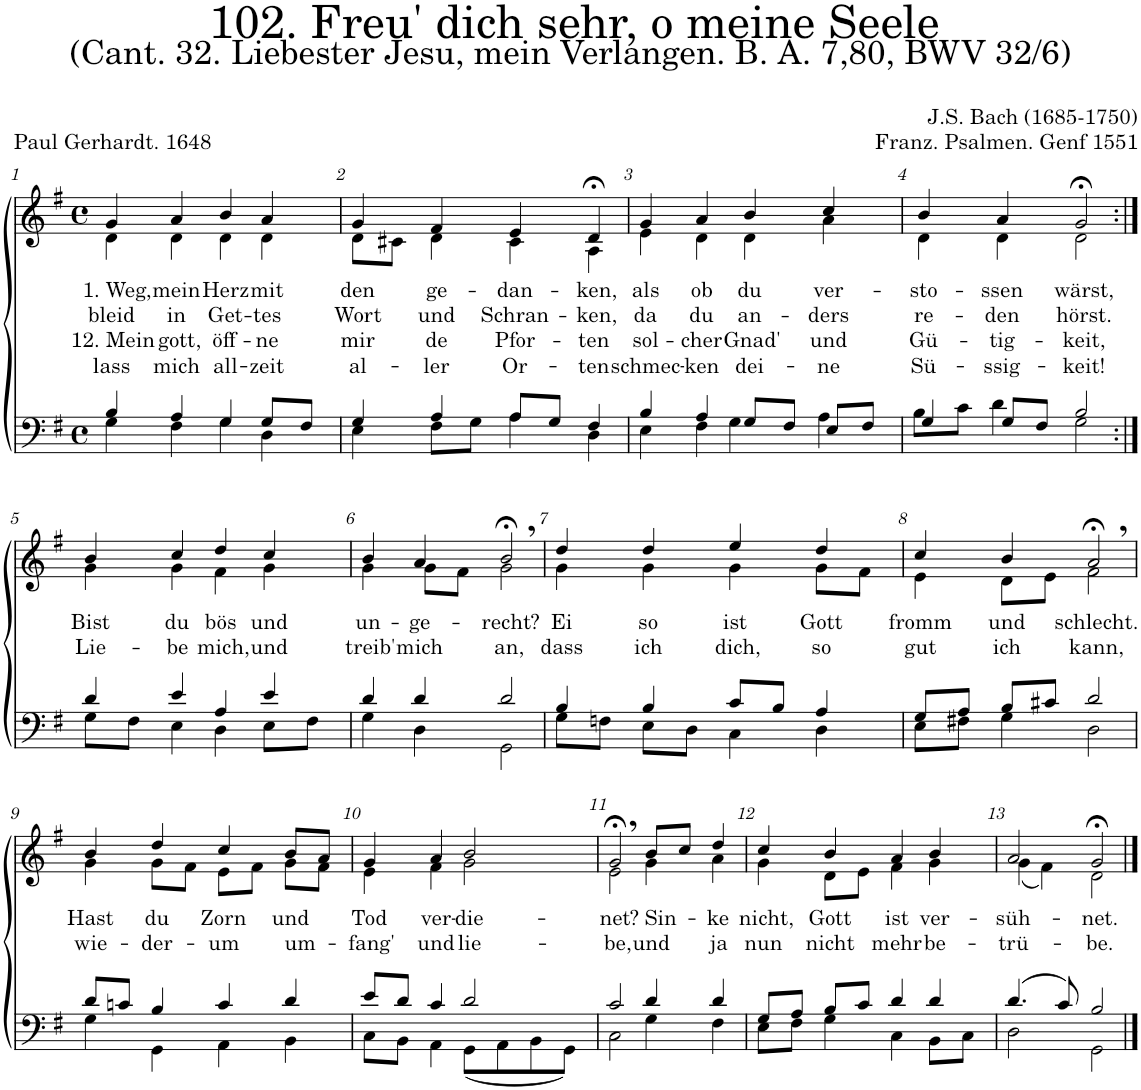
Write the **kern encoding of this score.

**kern	**kern	**text	**text	**text	**text
*part2	*part1	*part1	*part1	*part1	*part1
*staff2	*staff1	*staff1	*staff1	*staff1	*staff1
*I"Tenor/Bass	*I"Soprano/Alto	*	*	*	*
*clefF4	*clefG2	*	*	*	*
*k[f#]	*k[f#]	*	*	*	*
*M4/4	*M4/4	*	*	*	*
*met(c)	*met(c)	*	*	*	*
=1	=1	=1	=1	=1	=1
*^	*	*	*	*	*
!	!	!	!LO:LY:b	!LO:LY:b	!LO:LY:b	!LO:LY:b
*	*	*^	*	*	*	*
4B/	4G\	4g;</	4d\	1. Weg,	bleid	12. Mein	lass
!	!	!	!	!LO:LY:b	!LO:LY:b	!LO:LY:b	!LO:LY:b
4A/	4F#\	4a/	4d\	mein	in	gott,	mich
!	!	!	!	!LO:LY:b	!LO:LY:b	!LO:LY:b	!LO:LY:b
4G/	4G\	4b/	4d\	Herz	Get-	öff-	all-
!	!	!	!	!LO:LY:b	!LO:LY:b	!LO:LY:b	!LO:LY:b
8G/L	4D\	4a/	4d\	mit	-tes	-ne	-zeit
8F#/J	.	.	.	.	.	.	.
=2	=2	=2	=2	=2	=2	=2	=2
!	!	!	!	!LO:LY:b	!LO:LY:b	!LO:LY:b	!LO:LY:b
4G/	4E\	4g;</	8d\L	den	Wort	mir	al-
.	.	.	8c#X\J	.	.	.	.
!	!	!	!	!LO:LY:b	!LO:LY:b	!LO:LY:b	!LO:LY:b
4A/	8F#\L	4f#/	4d\	ge-	und	de	-ler
.	8G\J	.	.	.	.	.	.
!	!	!	!	!LO:LY:b	!LO:LY:b	!LO:LY:b	!LO:LY:b
8A/L	4A\	4e/	4c#\	-dan-	Schran-	Pfor-	Or-
8G/J	.	.	.	.	.	.	.
!	!	!	!	!LO:LY:b	!LO:LY:b	!LO:LY:b	!LO:LY:b
4F#/	4D\	4d;<,/	4A\	-ken,	-ken,	-ten	-ten
=3	=3	=3	=3	=3	=3	=3	=3
!	!	!	!	!LO:LY:b	!LO:LY:b	!LO:LY:b	!LO:LY:b
4B/	4E\	4g;</	4e\	als	da	sol-	schmec-
!	!	!	!	!LO:LY:b	!LO:LY:b	!LO:LY:b	!LO:LY:b
4A/	4F#\	4a/	4d\	ob	du	-cher	-ken
!	!	!	!	!LO:LY:b	!LO:LY:b	!LO:LY:b	!LO:LY:b
8G/L	4G\	4b;</	4d\	du	an-	Gnad'	dei-
8F#/J	.	.	.	.	.	.	.
!	!	!	!	!LO:LY:b	!LO:LY:b	!LO:LY:b	!LO:LY:b
8E/L	4A\	4cc/	4a\	ver-	-ders	und	-ne
8F#/J	.	.	.	.	.	.	.
=4	=4	=4	=4	=4	=4	=4	=4
!	!	!	!	!LO:LY:b	!LO:LY:b	!LO:LY:b	!LO:LY:b
4G/	8B\L	4b/	4d\	-sto-	re-	Gü-	Sü-
.	8c\J	.	.	.	.	.	.
!	!	!	!	!LO:LY:b	!LO:LY:b	!LO:LY:b	!LO:LY:b
8G/L	4d\	4a/	4d\	-ssen	-den	-tig-	-ssig-
8F#/J	.	.	.	.	.	.	.
!	!	!	!	!LO:LY:b	!LO:LY:b	!LO:LY:b	!LO:LY:b
2B/	2G\	2g;<,/	2d\	wärst,	hörst.	-keit,	-keit!
!!LO:LB:g=z	!!
=5:|!	=5:|!	=5:|!	=5:|!	=5:|!	=5:|!	=5:|!	=5:|!
!	!	!	!	!LO:LY:b	!LO:LY:b	!	!
4d/	8G\L	4b/	4g\	Bist	Lie-	.	.
.	8F#\J	.	.	.	.	.	.
!	!	!	!	!LO:LY:b	!LO:LY:b	!	!
4e/	4E\	4cc/	4g\	du	-be	.	.
!	!	!	!	!LO:LY:b	!LO:LY:b	!	!
4A/	4D\	4dd/	4f#\	bös	mich,	.	.
!	!	!	!	!LO:LY:b	!LO:LY:b	!	!
4e/	8E\L	4cc/	4g\	und	und	.	.
.	8F#\J	.	.	.	.	.	.
=6	=6	=6	=6	=6	=6	=6	=6
!	!	!	!	!LO:LY:b	!LO:LY:b	!	!
4d/	4G\	4b;</	4g\	un-	treib'	.	.
!	!	!	!	!LO:LY:b	!LO:LY:b	!	!
4d/	4D\	4a/	8g\L	-ge-	mich	.	.
.	.	.	8f#\J	.	.	.	.
!	!	!	!	!LO:LY:b	!LO:LY:b	!	!
2d/	2GG\	2b;<,/	2g\	-recht?	an,	.	.
=7	=7	=7	=7	=7	=7	=7	=7
!	!	!	!	!LO:LY:b	!LO:LY:b	!	!
4B/	8G\L	4dd;</	4g\	Ei	dass	.	.
.	8Fn\J	.	.	.	.	.	.
!	!	!	!	!LO:LY:b	!LO:LY:b	!	!
4B/	8E\L	4dd/	4g\	so	ich	.	.
.	8D\J	.	.	.	.	.	.
!	!	!	!	!LO:LY:b	!LO:LY:b	!	!
8c/L	4C\	4ee/	4g\	ist	dich,	.	.
8B/J	.	.	.	.	.	.	.
!	!	!	!	!LO:LY:b	!LO:LY:b	!	!
4A/	4D\	4dd/	8g\L	Gott	so	.	.
.	.	.	8f#\J	.	.	.	.
=8	=8	=8	=8	=8	=8	=8	=8
!	!	!	!	!LO:LY:b	!LO:LY:b	!	!
8G/L	8E\L	4cc/	4e\	fromm	gut	.	.
8A/J	8F#X\J	.	.	.	.	.	.
!	!	!	!	!LO:LY:b	!LO:LY:b	!	!
8B/L	4G\	4b/	8d\L	und	ich	.	.
8c#X/J	.	.	8e\J	.	.	.	.
!	!	!	!	!LO:LY:b	!LO:LY:b	!	!
2d/	2D\	2a;<,/	2f#\	schlecht.	kann,	.	.
!!LO:LB:g=z	!!
=9	=9	=9	=9	=9	=9	=9	=9
!	!	!	!	!LO:LY:b	!LO:LY:b	!	!
8d/L	4G\	4b/	4g\	Hast	wie-	.	.
8cn/J	.	.	.	.	.	.	.
!	!	!	!	!LO:LY:b	!LO:LY:b	!	!
4B/	4GG\	4dd/	8g\L	du	-der-	.	.
.	.	.	8f#\J	.	.	.	.
!	!	!	!	!LO:LY:b	!LO:LY:b	!	!
4c/	4AA\	4cc/	8e\L	Zorn	-um	.	.
.	.	.	8f#\J	.	.	.	.
!	!	!	!	!LO:LY:b	!LO:LY:b	!	!
4d/	4BB\	8b/L	8g\L	und	um-	.	.
.	.	8a/J	8f#\J	.	.	.	.
=10	=10	=10	=10	=10	=10	=10	=10
!	!	!	!	!LO:LY:b	!LO:LY:b	!	!
8e/L	8C\L	4g/	4e\	Tod	-fang'	.	.
8d/J	8BB\J	.	.	.	.	.	.
!	!	!	!	!LO:LY:b	!LO:LY:b	!	!
4c/	4AA\	4a/	4f#\	ver-	und	.	.
!	!	!	!	!LO:LY:b	!LO:LY:b	!	!
2d/	(8GG\L	2b/	2g\	-die-	lie-	.	.
.	8AA\	.	.	.	.	.	.
.	8BB\	.	.	.	.	.	.
.	8GG\J)	.	.	.	.	.	.
=11	=11	=11	=11	=11	=11	=11	=11
!	!	!	!	!LO:LY:b	!LO:LY:b	!	!
2c/	2C\	2g;<,/	2e\	-net?	-be,	.	.
!	!	!	!	!LO:LY:b	!LO:LY:b	!	!
4d/	4G\	8b/L	4g\	Sin-	und	.	.
.	.	8cc/J	.	.	.	.	.
!	!	!	!	!LO:LY:b	!LO:LY:b	!	!
4d/	4F#\	4dd/	4a\	-ke	ja	.	.
=12	=12	=12	=12	=12	=12	=12	=12
!	!	!	!	!LO:LY:b	!LO:LY:b	!	!
8G/L	8E\L	4cc/	4g\	nicht,	nun	.	.
8A/J	8F#\J	.	.	.	.	.	.
!	!	!	!	!LO:LY:b	!LO:LY:b	!	!
8B/L	4G\	4b/	8d\L	Gott	nicht	.	.
8c/J	.	.	8e\J	.	.	.	.
!	!	!	!	!LO:LY:b	!LO:LY:b	!	!
4d/	4C\	4a/	4f#\	ist	mehr	.	.
!	!	!	!	!LO:LY:b	!LO:LY:b	!	!
4d/	8BB\L	4b/	4g\	ver-	be-	.	.
.	8C\J	.	.	.	.	.	.
=13	=13	=13	=13	=13	=13	=13	=13
!	!	!	!	!LO:LY:b	!LO:LY:b	!	!
(4.d/	2D\	2a/	(4g;\	-süh-	-trü-	.	.
.	.	.	4f#\)	.	.	.	.
8c/)	.	.	.	.	.	.	.
!	!	!	!	!LO:LY:b	!LO:LY:b	!	!
2B/	2GG\	2g;</	2d\	-net.	-be.	.	.
*v	*v	*	*	*	*	*	*
*	*v	*v	*	*	*	*
==	==	==	==	==	==
*-	*-	*-	*-	*-	*-
